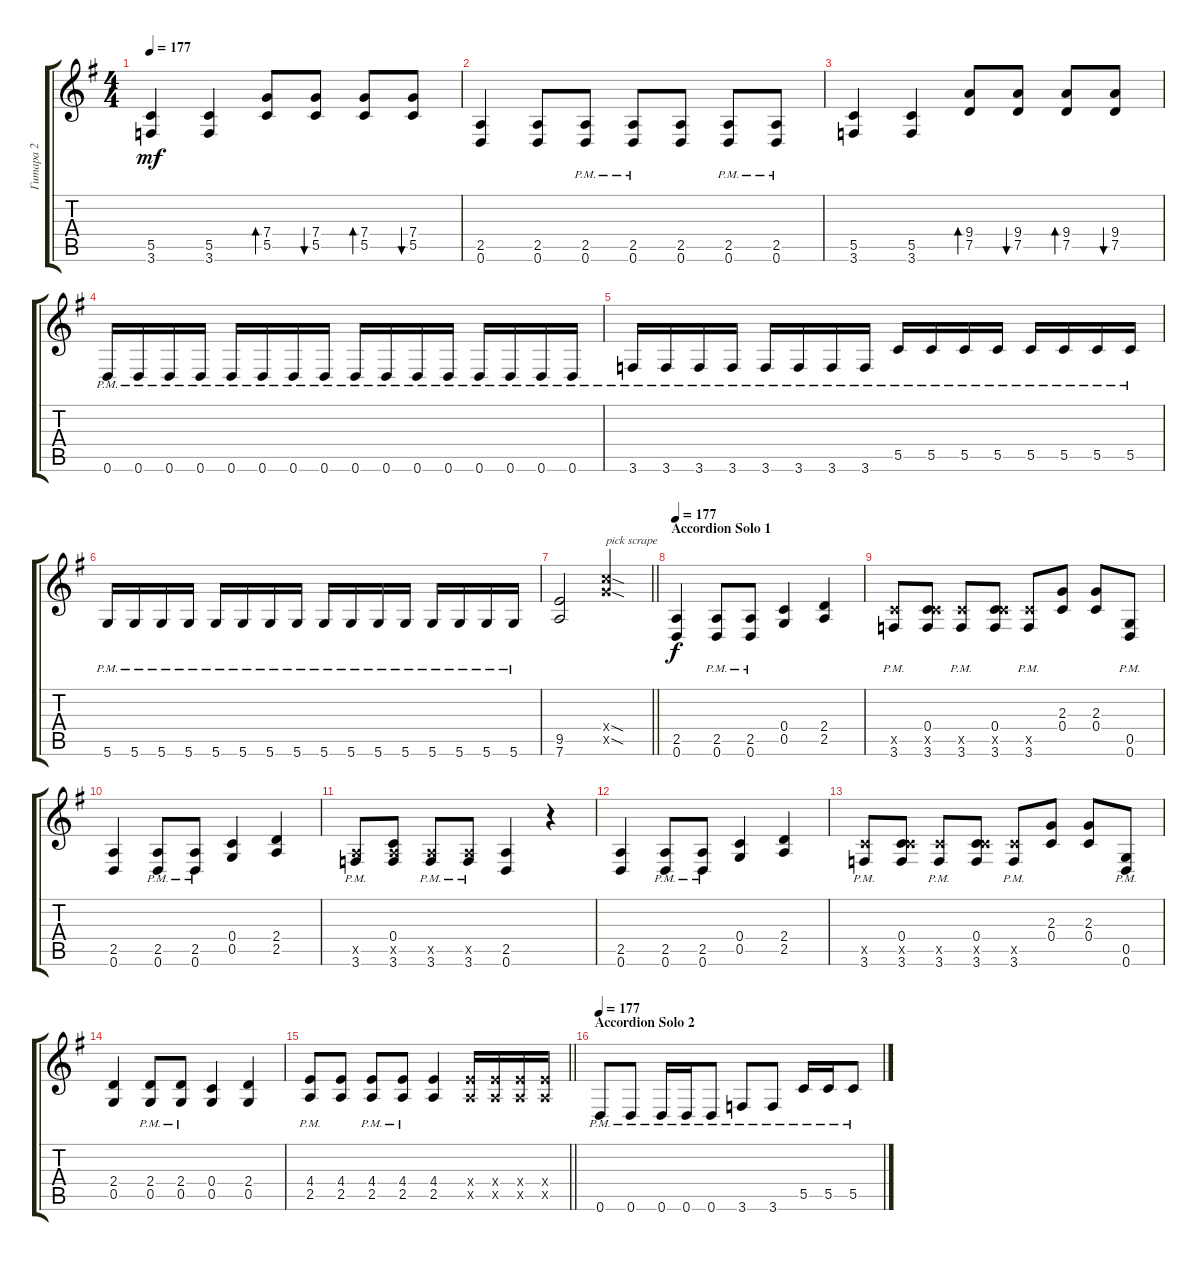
\track ("Гитара 2" "Гитара 2") {instrument distortionguitar}
\staff {score tabs}
\tuning (D4 A3 F3 C3 G2 D2) {hide}
\ts (4 4)
\tempo 177
\clef g2
\ks eminor
(5.5 3.6).4{dy mf} (5.5 3.6).4 (7.4 5.5).8{bd 60} (7.4 5.5).8{bu 60} (7.4 5.5).8{bd 60} (7.4 5.5).8{bu 60} |
(2.5 0.6).4 (2.5 0.6).8 (2.5{pm} 0.6{pm}).8 (2.5{pm} 0.6{pm}).8 (2.5 0.6).8 (2.5{pm} 0.6{pm}).8 (2.5{pm} 0.6{pm}).8 |
(5.5 3.6).4 (5.5 3.6).4 (9.4 7.5).8{bd 60} (9.4 7.5).8{bu 60} (9.4 7.5).8{bd 60} (9.4 7.5).8{bu 60} |
0.6{pm}.16 0.6{pm}.16 0.6{pm}.16 0.6{pm}.16 0.6{pm}.16 0.6{pm}.16 0.6{pm}.16 0.6{pm}.16 0.6{pm}.16 0.6{pm}.16 0.6{pm}.16 0.6{pm}.16 0.6{pm}.16 0.6{pm}.16 0.6{pm}.16 0.6{pm}.16 |
3.6{pm}.16 3.6{pm}.16 3.6{pm}.16 3.6{pm}.16 3.6{pm}.16 3.6{pm}.16 3.6{pm}.16 3.6{pm}.16 5.5{pm}.16 5.5{pm}.16 5.5{pm}.16 5.5{pm}.16 5.5{pm}.16 5.5{pm}.16 5.5{pm}.16 5.5{pm}.16 |
5.6{pm}.16 5.6{pm}.16 5.6{pm}.16 5.6{pm}.16 5.6{pm}.16 5.6{pm}.16 5.6{pm}.16 5.6{pm}.16 5.6{pm}.16 5.6{pm}.16 5.6{pm}.16 5.6{pm}.16 5.6{pm}.16 5.6{pm}.16 5.6{pm}.16 5.6{pm}.16 |
\barLineRight lightlight
(9.5 7.6).2 (12.4{sod x} 12.5{sod x}).2{txt "pick scrape"} |
\section ("" "Accordion Solo 1")
\tempo 177
(2.5 0.6).4{dy f} (2.5{pm} 0.6{pm}).8 (2.5{pm} 0.6{pm}).8 (0.4 0.5).4 (2.4 2.5).4 |
(5.5{pm x} 3.6{pm}).8 (0.4 5.5{x} 3.6).8 (5.5{pm x} 3.6{pm}).8 (0.4 5.5{x} 3.6).8 (5.5{pm x} 3.6{pm}).8 (2.3 0.4).8 (2.3 0.4).8 (0.5{pm} 0.6{pm}).8 |
(2.5 0.6).4 (2.5{pm} 0.6{pm}).8 (2.5{pm} 0.6{pm}).8 (0.4 0.5).4 (2.4 2.5).4 |
(2.5{pm x} 3.6{pm}).8 (0.4 2.5{x} 3.6).8 (2.5{pm x} 3.6{pm}).8 (2.5{pm x} 3.6{pm}).8 (2.5 0.6).4 r.4 |
(2.5 0.6).4 (2.5{pm} 0.6{pm}).8 (2.5{pm} 0.6{pm}).8 (0.4 0.5).4 (2.4 2.5).4 |
(5.5{pm x} 3.6{pm}).8 (0.4 5.5{x} 3.6).8 (5.5{pm x} 3.6{pm}).8 (0.4 5.5{x} 3.6).8 (5.5{pm x} 3.6{pm}).8 (2.3 0.4).8 (2.3 0.4).8 (0.5{pm} 0.6{pm}).8 |
(2.4 0.5).4 (2.4{pm} 0.5{pm}).8 (2.4{pm} 0.5{pm}).8 (0.4 0.5).4 (2.4 0.5).4 |
\barLineRight lightlight
(4.4{pm} 2.5{pm}).8 (4.4 2.5).8 (4.4{pm} 2.5{pm}).8 (4.4{pm} 2.5{pm}).8 (4.4 2.5).4 (4.4{x} 2.5{x}).16 (4.4{x} 2.5{x}).16 (4.4{x} 2.5{x}).16 (4.4{x} 2.5{x}).16 |
\section ("" "Accordion Solo 2")
\tempo 177
0.6{pm}.8 0.6{pm}.8 0.6{pm}.16 0.6{pm}.16 0.6{pm}.8 3.6{pm}.8 3.6{pm}.8 5.5{pm}.16 5.5{pm}.16 5.5{pm}.8
